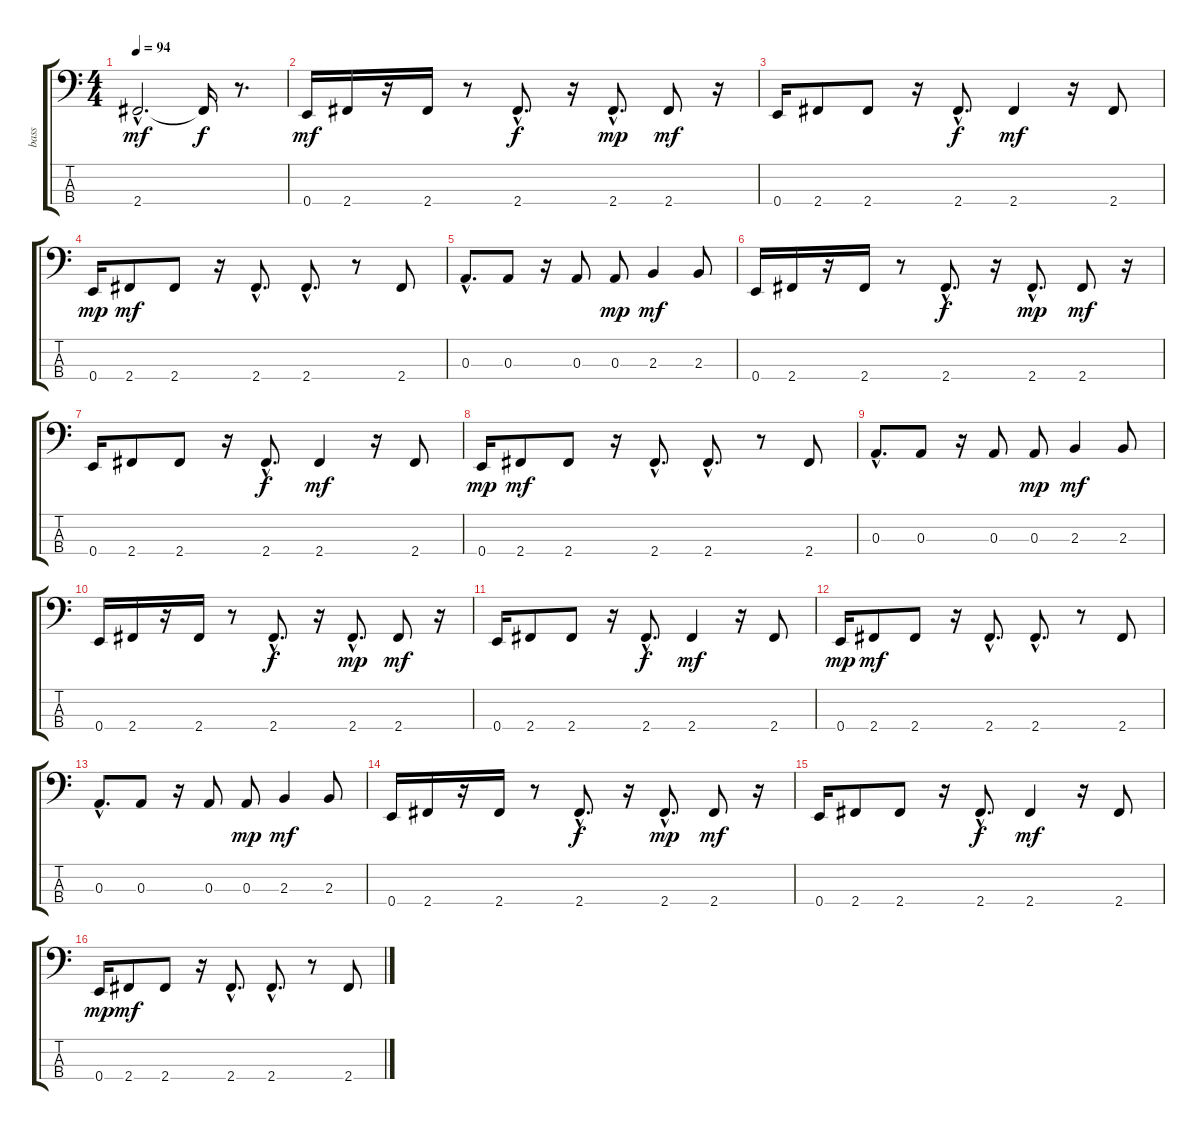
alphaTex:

\track ("bass" "bass") {instrument electricbasspick}
\staff {score tabs}
\tuning (G2 D2 A1 E1) {hide}
\ts (4 4)
\tempo 94
\clef f4
\ks c
2.4{hac}.2{d dy mf} 2.4{t}.16{dy f} r.8{d} |
0.4.16{dy mf} 2.4.16 r.16 2.4.16 r.8 2.4{hac}.8{d dy f} r.16 2.4{hac}.8{d dy mp} 2.4.8{dy mf} r.16 |
0.4.16 2.4.8 2.4.8 r.16 2.4{hac}.8{d dy f} 2.4.4{dy mf} r.16 2.4.8 |
0.4.16{dy mp} 2.4.8{dy mf} 2.4.8 r.16 2.4{hac}.8{d} 2.4{hac}.8{d} r.8 2.4.8 |
0.3{hac}.8{d} 0.3.8 r.16 0.3.8 0.3.8{dy mp} 2.3.4{dy mf} 2.3.8 |
0.4.16 2.4.16 r.16 2.4.16 r.8 2.4{hac}.8{d dy f} r.16 2.4{hac}.8{d dy mp} 2.4.8{dy mf} r.16 |
0.4.16 2.4.8 2.4.8 r.16 2.4{hac}.8{d dy f} 2.4.4{dy mf} r.16 2.4.8 |
0.4.16{dy mp} 2.4.8{dy mf} 2.4.8 r.16 2.4{hac}.8{d} 2.4{hac}.8{d} r.8 2.4.8 |
0.3{hac}.8{d} 0.3.8 r.16 0.3.8 0.3.8{dy mp} 2.3.4{dy mf} 2.3.8 |
0.4.16 2.4.16 r.16 2.4.16 r.8 2.4{hac}.8{d dy f} r.16 2.4{hac}.8{d dy mp} 2.4.8{dy mf} r.16 |
0.4.16 2.4.8 2.4.8 r.16 2.4{hac}.8{d dy f} 2.4.4{dy mf} r.16 2.4.8 |
0.4.16{dy mp} 2.4.8{dy mf} 2.4.8 r.16 2.4{hac}.8{d} 2.4{hac}.8{d} r.8 2.4.8 |
0.3{hac}.8{d} 0.3.8 r.16 0.3.8 0.3.8{dy mp} 2.3.4{dy mf} 2.3.8 |
0.4.16 2.4.16 r.16 2.4.16 r.8 2.4{hac}.8{d dy f} r.16 2.4{hac}.8{d dy mp} 2.4.8{dy mf} r.16 |
0.4.16 2.4.8 2.4.8 r.16 2.4{hac}.8{d dy f} 2.4.4{dy mf} r.16 2.4.8 |
0.4.16{dy mp} 2.4.8{dy mf} 2.4.8 r.16 2.4{hac}.8{d} 2.4{hac}.8{d} r.8 2.4.8
